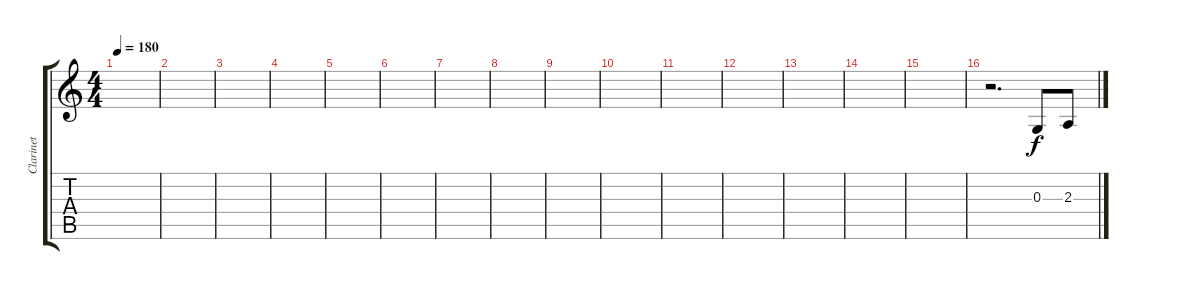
\track ("Clarinet" "Clarinet") {instrument altosax}
\staff {score tabs}
\tuning (E4 B3 G3 D3 A2 E2) {hide}
\ts (4 4)
\tempo 180
\clef g2
\ks c
|
|
|
|
|
|
|
|
|
|
|
|
|
|
|
r.2{d} 0.3.8 2.3.8
